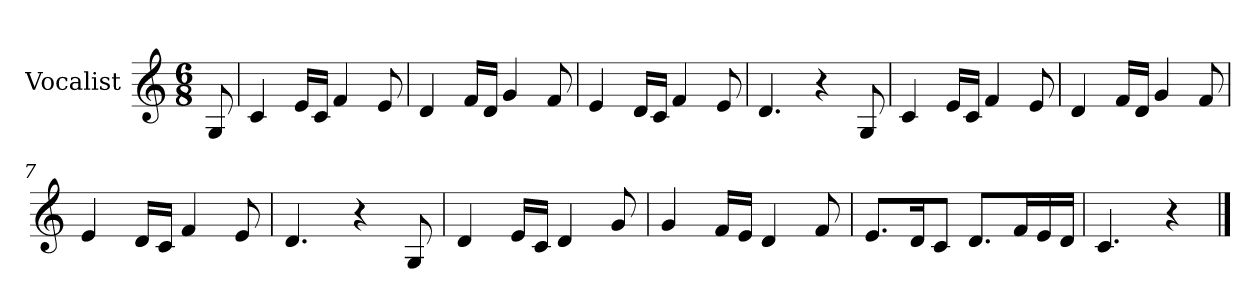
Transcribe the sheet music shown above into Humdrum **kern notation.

**kern
*part1
*staff1
*I"Vocalist
*k[]
*C:
*M6/8
=
8G
=1
4c
16eLL
16cJJ
4f
8e
=2
4d
16fLL
16dJJ
4g
8f
=3
4e
16dLL
16cJJ
4f
8e
=4
4.d
4r
8G
=5
4c
16eLL
16cJJ
4f
8e
=6
4d
16fLL
16dJJ
4g
8f
=7
4e
16dLL
16cJJ
4f
8e
=8
4.d
4r
8G
=9
4d
16eLL
16cJJ
4d
8g
=10
4g
16fLL
16eJJ
4d
8f
=11
8.eL
16dK
8cJ
8.dL
16fL
16e
16dJJ
=12
4.c
4r
==
*-
